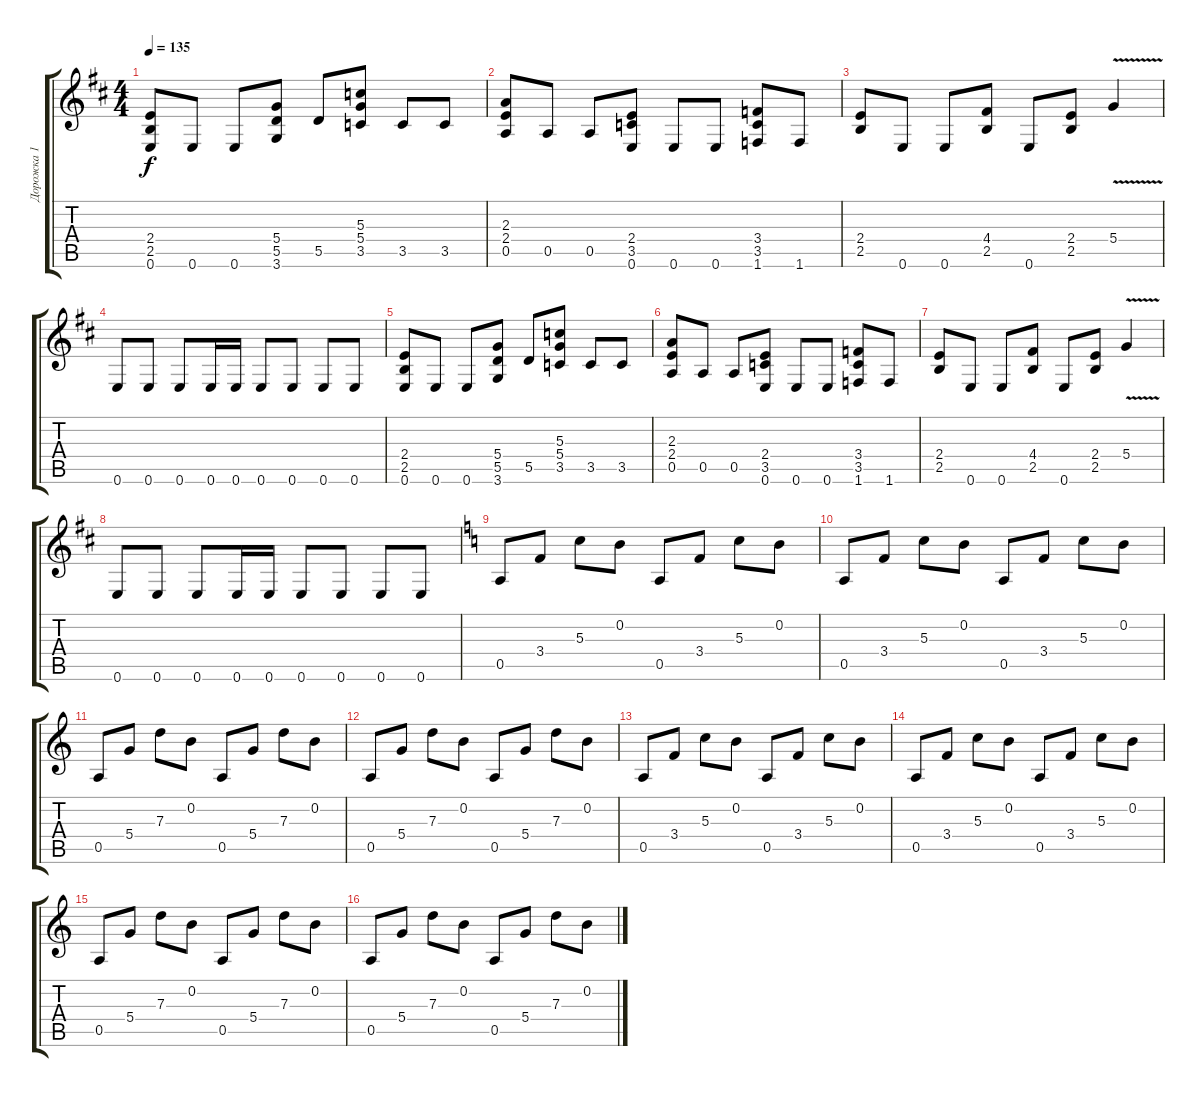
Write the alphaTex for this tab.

\track ("Дорожка 1" "Дорожка 1") {instrument distortionguitar}
\staff {score tabs}
\tuning (E4 B3 G3 D3 A2 E2) {hide}
\ts (4 4)
\tempo 135
\clef g2
\ks d
(2.4 2.5 0.6).8{dy f} 0.6.8 0.6.8 (5.4 5.5 3.6).8 5.5.8 (5.3 5.4 3.5).8 3.5.8 3.5.8 |
(2.3 2.4 0.5).8 0.5.8 0.5.8 (2.4 3.5 0.6).8 0.6.8 0.6.8 (3.4 3.5 1.6).8 1.6.8 |
(2.4 2.5).8 0.6.8 0.6.8 (4.4 2.5).8 0.6.8 (2.4 2.5).8 5.4{v}.4 |
0.6.8 0.6.8 0.6.8 0.6.16 0.6.16 0.6.8 0.6.8 0.6.8 0.6.8 |
(2.4 2.5 0.6).8 0.6.8 0.6.8 (5.4 5.5 3.6).8 5.5.8 (5.3 5.4 3.5).8 3.5.8 3.5.8 |
(2.3 2.4 0.5).8 0.5.8 0.5.8 (2.4 3.5 0.6).8 0.6.8 0.6.8 (3.4 3.5 1.6).8 1.6.8 |
(2.4 2.5).8 0.6.8 0.6.8 (4.4 2.5).8 0.6.8 (2.4 2.5).8 5.4{v}.4 |
0.6.8 0.6.8 0.6.8 0.6.16 0.6.16 0.6.8 0.6.8 0.6.8 0.6.8 |
\ks c
0.5.8 3.4.8 5.3.8 0.2.8 0.5.8 3.4.8 5.3.8 0.2.8 |
0.5.8 3.4.8 5.3.8 0.2.8 0.5.8 3.4.8 5.3.8 0.2.8 |
0.5.8 5.4.8 7.3.8 0.2.8 0.5.8 5.4.8 7.3.8 0.2.8 |
0.5.8 5.4.8 7.3.8 0.2.8 0.5.8 5.4.8 7.3.8 0.2.8 |
0.5.8 3.4.8 5.3.8 0.2.8 0.5.8 3.4.8 5.3.8 0.2.8 |
0.5.8 3.4.8 5.3.8 0.2.8 0.5.8 3.4.8 5.3.8 0.2.8 |
0.5.8 5.4.8 7.3.8 0.2.8 0.5.8 5.4.8 7.3.8 0.2.8 |
0.5.8 5.4.8 7.3.8 0.2.8 0.5.8 5.4.8 7.3.8 0.2.8
